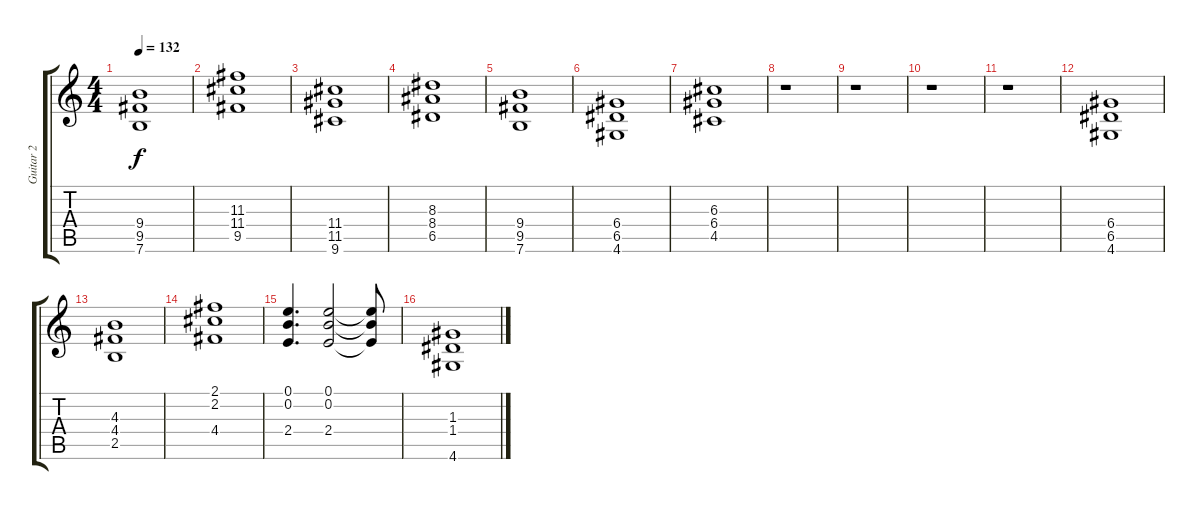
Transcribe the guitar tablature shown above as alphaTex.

\track ("Guitar 2" "Guitar 2") {instrument distortionguitar}
\staff {score tabs}
\tuning (E4 B3 G3 D3 A2 E2) {hide}
\ts (4 4)
\tempo 132
\clef g2
\ks c
(9.4 9.5 7.6).1{dy f} |
(11.3 11.4 9.5).1 |
(11.4 11.5 9.6).1 |
(8.3 8.4 6.5).1 |
(9.4 9.5 7.6).1 |
(6.4 6.5 4.6).1 |
(6.3 6.4 4.5).1 |
r.1 |
r.1 |
r.1 |
r.1 |
(6.4 6.5 4.6).1 |
(4.3 4.4 2.5).1 |
(2.1 2.2 4.4).1 |
(0.1 0.2 2.4).4{d} (0.1 0.2 2.4).2 (0.1{t} 0.2{t} 2.4{t}).8 |
(1.3 1.4 4.6).1
